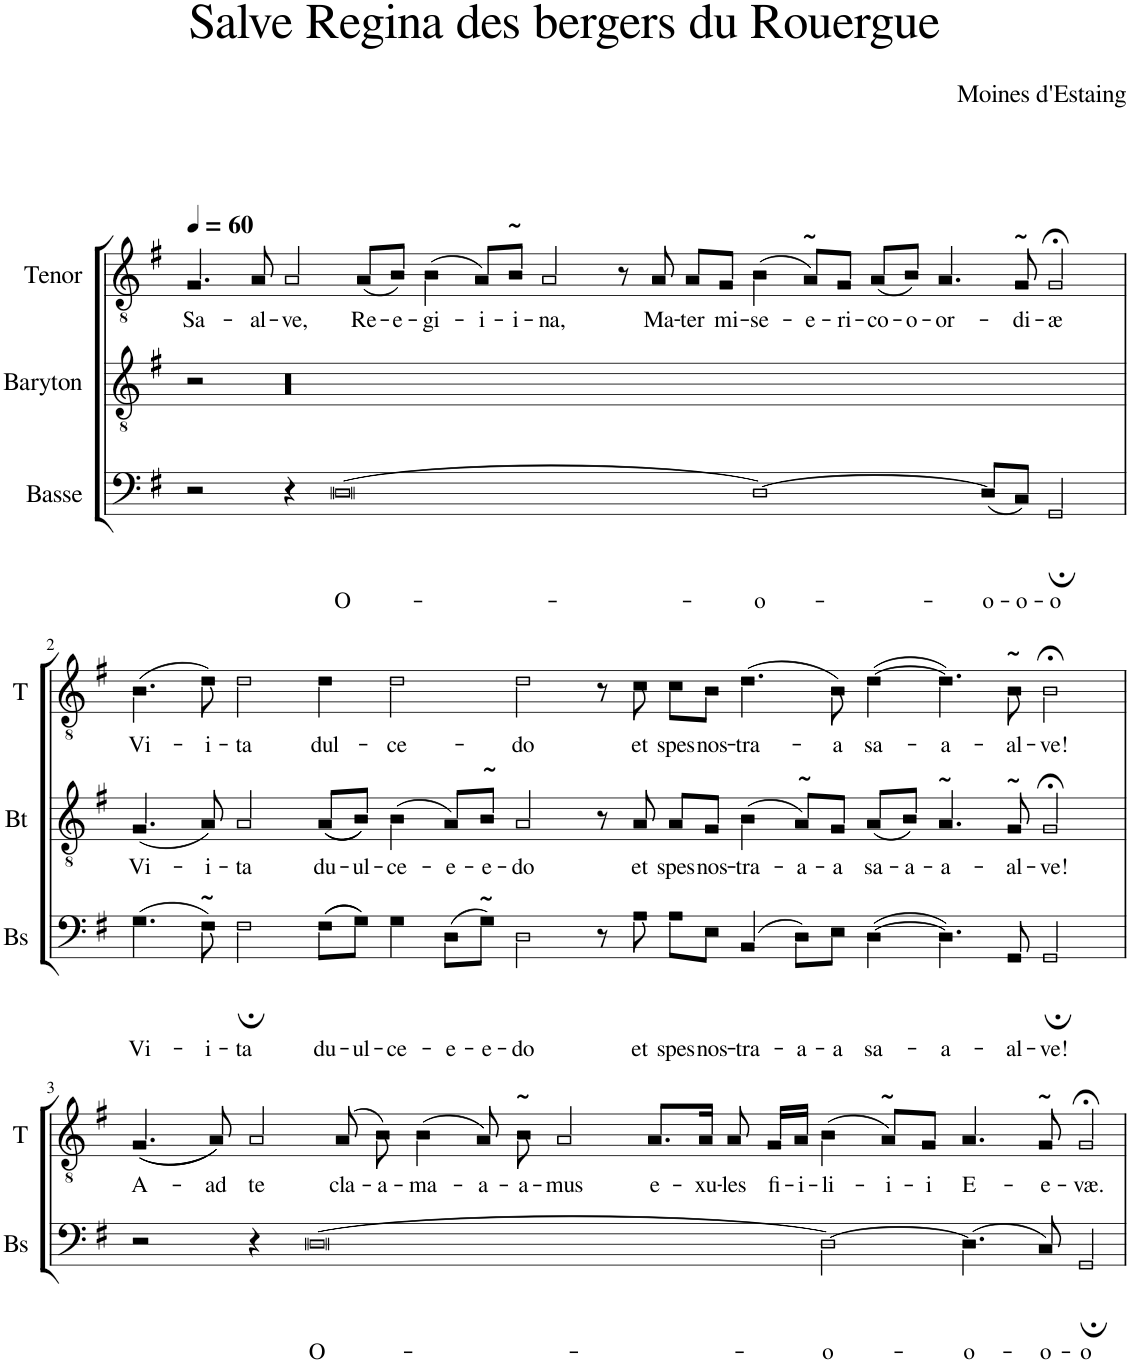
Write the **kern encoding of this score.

**kern	**text	**kern	**text	**kern	**text
*part3	*part3	*part2	*part2	*part1	*part1
*staff3	*staff3	*staff2	*staff2	*staff1	*staff1
*I"Basse	*	*I"Baryton	*	*I"Tenor	*
*I'Bs	*	*I'Bt	*	*I'T	*
*clefF4	*	*clefGv2	*	*clefGv2	*
*	*	*	*	*Trd4c7	*
*k[f#]	*	*k[f#]	*	*k[f#]	*
*M18/4	*	*M18/4	*	*M18/4	*
*MM60	*	*MM60	*	*MM60	*
=1	=1	=1	=1	=1	=1
!	!	!	!	!	!LO:LY:b
2r	.	2r	.	4.G/	Sa-
!	!	!	!	!	!LO:LY:b
.	.	.	.	8A/	-al-
!	!	!	!	!	!LO:LY:b
4r	.	00r	.	2A/	-ve,
!	!LO:LY:b	!	!	!	!
[0D	O-	.	.	.	.
!	!	!	!	!	!LO:LY:b
.	.	.	.	(8A/L	Re-
!	!	!	!	!	!LO:LY:b
.	.	.	.	8B/J)	-e-
!	!	!	!	!	!LO:LY:b
.	.	.	.	(4B\	-gi-
!	!	!	!	!	!LO:LY:b
.	.	.	.	8A/L)	-i-
!	!	!	!	!LO:TX:a:B:t=∼	!
!	!	!	!	!	!LO:LY:b
.	.	.	.	8B/J	-i-
!	!	!	!	!	!LO:LY:b
.	.	.	.	2A/	-na,
.	.	.	.	8r	.
!	!	!	!	!	!LO:LY:b
.	.	.	.	8A/	Ma-
!	!	!	!	!	!LO:LY:b
.	.	.	.	8A/L	-ter
!	!	!	!	!	!LO:LY:b
.	.	.	.	8G/J	mi-
!	!LO:LY:b	!	!	!	!LO:LY:b
1D_	-o-	.	.	(4B\	-se-
!	!	!	!	!LO:TX:a:B:t=∼	!
!	!	!	!	!	!LO:LY:b
.	.	.	.	8A/L)	-e-
!	!	!	!	!	!LO:LY:b
.	.	.	.	8G/J	-ri-
!	!	!	!	!	!LO:LY:b
.	.	.	.	(8A/L	-co-
!	!	!	!	!	!LO:LY:b
.	.	.	.	8B/J)	-o-
!	!	!	!	!	!LO:LY:b
.	.	.	.	4.A/	-or-
!	!LO:LY:b	!	!	!	!
(8D/L]	-o-	.	.	.	.
!	!	!	!	!LO:TX:a:B:t=∼	!
!	!LO:LY:b	!	!	!	!LO:LY:b
8C/J)	-o-	.	.	8G/	-di-
!	!LO:LY:b	!	!	!	!LO:LY:b
2GG;/	-o	.	.	2G;</	-æ
!!LO:LB:g=z
=2	=2	=2	=2	=2	=2
!	!LO:LY:b	!	!LO:LY:b	!	!LO:LY:b
(4.G\	Vi-	(4.G/	Vi-	(4.B\	Vi-
!LO:TX:a:B:t=∼	!	!	!	!	!
!	!LO:LY:b	!	!LO:LY:b	!	!LO:LY:b
8F#\)	-i-	8A/)	-i-	8d\)	-i-
!	!LO:LY:b	!	!LO:LY:b	!	!LO:LY:b
2F#;\	-ta	2A/	-ta	2d\	-ta
!	!LO:LY:b	!	!LO:LY:b	!	!LO:LY:b
((8F#\L	du-	((8A/L	du-	4d\	dul-
!	!LO:LY:b	!	!LO:LY:b	!	!
8G\J))	-ul-	8B/J))	-ul-	.	.
!	!LO:LY:b	!	!LO:LY:b	!	!LO:LY:b
4G\	-ce-	(4B\	-ce-	2d\	-ce-
!	!LO:LY:b	!	!LO:LY:b	!	!
(8D\L	-e-	8A/L)	-e-	.	.
!	!	!LO:TX:a:B:t=∼	!	!	!
!LO:TX:a:B:t=∼	!	!	!	!	!
!	!LO:LY:b	!	!LO:LY:b	!	!
8G\J)	-e-	8B/J	-e-	.	.
!	!LO:LY:b	!	!LO:LY:b	!	!LO:LY:b
2D\	-do	2A/	-do	2d\	-do
8r	.	8r	.	8r	.
!	!LO:LY:b	!	!LO:LY:b	!	!LO:LY:b
8A\	et	8A/	et	8c\	et
!	!LO:LY:b	!	!LO:LY:b	!	!LO:LY:b
8A\L	spes	8A/L	spes	8c\L	spes
!	!LO:LY:b	!	!LO:LY:b	!	!LO:LY:b
8E\J	nos-	8G/J	nos-	8B\J	nos-
!	!LO:LY:b	!	!LO:LY:b	!	!LO:LY:b
(4BB/	-tra-	(4B\	-tra-	(4.d\	-tra-
!	!	!LO:TX:a:B:t=∼	!	!	!
!	!LO:LY:b	!	!LO:LY:b	!	!
8D\L)	-a-	8A/L)	-a-	.	.
!	!LO:LY:b	!	!LO:LY:b	!	!LO:LY:b
8E\J	-a	8G/J	-a	8B\)	-a
!	!LO:LY:b	!	!LO:LY:b	!	!LO:LY:b
([4D\	sa-	(8A/L	sa-	([4d\	sa-
!	!	!	!LO:LY:b	!	!
.	.	8B/J)	-a-	.	.
!	!	!LO:TX:a:B:t=∼	!	!	!
!	!LO:LY:b	!	!LO:LY:b	!	!LO:LY:b
4.D\])	-a-	4.A/	-a-	4.d\])	-a-
!	!	!	!	!LO:TX:a:B:t=∼	!
!	!	!LO:TX:a:B:t=∼	!	!	!
!	!LO:LY:b	!	!LO:LY:b	!	!LO:LY:b
8GG/	-al-	8G/	-al-	8B\	-al-
!	!LO:LY:b	!	!LO:LY:b	!	!LO:LY:b
2GG;/	-ve!	2G;</	-ve!	2B;<\	-ve!
!!LO:LB:g=z
=3	=3	=3	=3	=3	=3
!	!	!	!	!	!LO:LY:b
2r	.	00r	.	((4.G/	A-
!	!	!	!	!	!LO:LY:b
.	.	.	.	8A/))	-ad
!	!	!	!	!	!LO:LY:b
4r	.	.	.	2A/	te
!	!LO:LY:b	!	!	!	!
[0D	O-	.	.	.	.
!	!	!	!	!	!LO:LY:b
.	.	.	.	(8A/	cla-
!	!	!	!	!	!LO:LY:b
.	.	.	.	8B\)	-a-
!	!	!	!	!	!LO:LY:b
.	.	.	.	(4B\	-ma-
!	!	!	!	!	!LO:LY:b
.	.	.	.	8A/)	-a-
!	!	!	!	!LO:TX:a:B:t=∼	!
!	!	!	!	!	!LO:LY:b
.	.	.	.	8B\	-a-
!	!	!	!	!	!LO:LY:b
.	.	.	.	2A/	-mus
!	!	!	!	!	!LO:LY:b
.	.	.	.	8.A/L	e-
!	!	!	!	!	!LO:LY:b
.	.	.	.	16A/Jk	-xu-
!	!	!	!	!	!LO:LY:b
.	.	.	.	8A/	-les
!	!	!	!	!	!LO:LY:b
.	.	.	.	16G/LL	fi-
!	!	!	!	!	!LO:LY:b
.	.	.	.	16A/JJ	-i-
!	!LO:LY:b	!	!	!	!LO:LY:b
2D\_	-o-	.	.	(4B\	-li-
!	!	!	!	!LO:TX:a:B:t=∼	!
!	!	!	!	!	!LO:LY:b
.	.	.	.	8A/L)	-i-
!	!	!	!	!	!LO:LY:b
.	.	.	.	8G/J	-i
!	!LO:LY:b	!	!	!	!LO:LY:b
(4.D\]	-o-	.	.	4.A/	E-
!	!	!	!	!LO:TX:a:B:t=∼	!
!	!LO:LY:b	!	!	!	!LO:LY:b
8C/)	-o-	.	.	8G/	-e-
!	!LO:LY:b	!	!	!	!LO:LY:b
2GG;/	-o	.	.	2G;</	-væ.
.	.	4r	.	.	.
=	=	=	=	=	=
*-	*-	*-	*-	*-	*-
